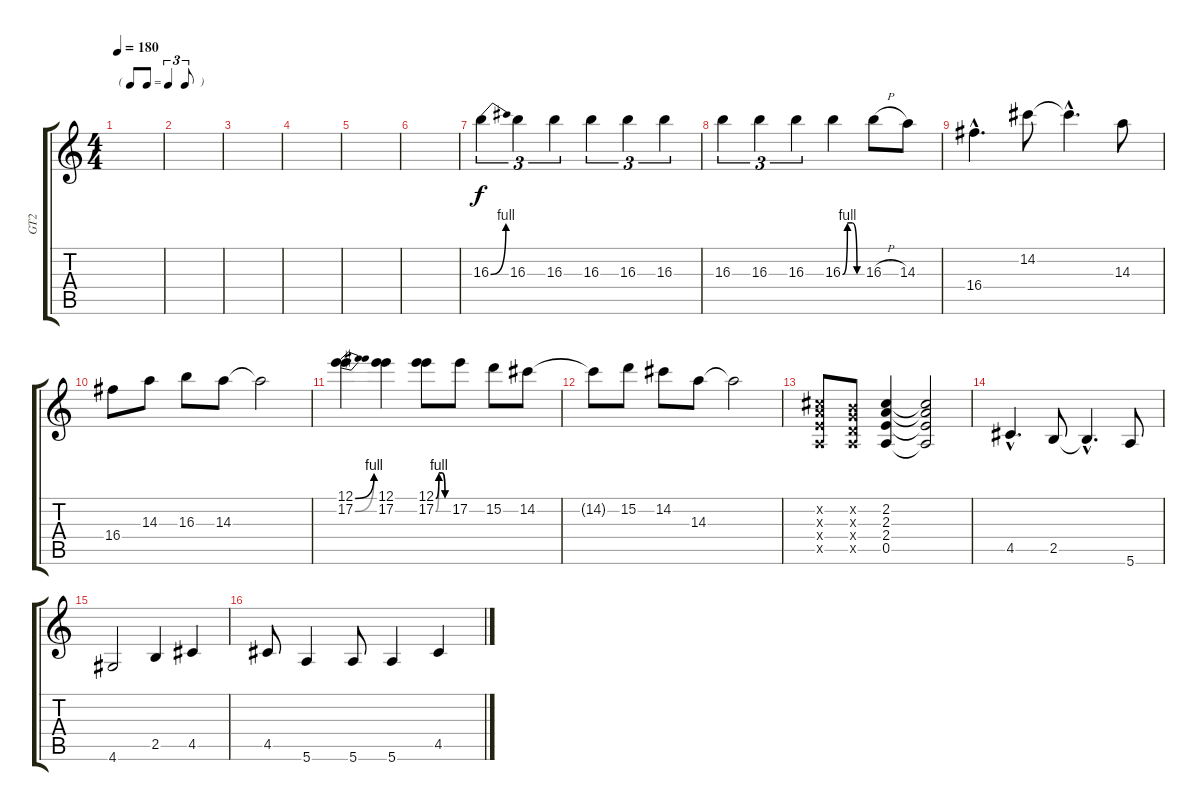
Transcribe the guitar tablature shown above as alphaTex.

\track ("GT2" "GT2") {instrument overdrivenguitar}
\staff {score tabs}
\tuning (E4 B3 G3 D3 A2 E2) {hide}
\ts (4 4)
\tf triplet8th
\tempo 180
\clef g2
\ks c
|
|
|
|
|
|
16.3{be (bend 0 0 60 4)}.4{tu (3 2)} 16.3.4{tu (3 2)} 16.3.4{tu (3 2)} 16.3.4{tu (3 2)} 16.3.4{tu (3 2)} 16.3.4{tu (3 2)} |
16.3.4{tu (3 2)} 16.3.4{tu (3 2)} 16.3.4{tu (3 2)} 16.3{be (custom 0 0 15 4 30 4 45 0 60 0)}.4 16.3{h}.8 14.3.8 |
16.4{hac}.4{d} 14.2.8 14.2{hac t}.4{d} 14.3.8 |
16.4.8 14.3.8 16.3.8 14.3.8 14.3{t}.2 |
(12.1{be (bend 0 0 60 4)} 17.2{be (bend 0 0 60 4)}).4 (12.1 17.2).4 (12.1{be (custom 0 0 15 4 30 4 45 0 60 0)} 17.2{be (custom 0 0 15 4 30 4 45 0 60 0)}).8 17.2.8 15.2.8 14.2.8 |
14.2{t}.8 15.2.8 14.2.8 14.3.8 14.3{t}.2 |
(2.2{x} 2.3{x} 2.4{x} 0.5{x}).8 (0.2{x} 0.3{x} 0.4{x} 0.5{x}).8 (2.2 2.3 2.4 0.5).4 (2.2{t} 2.3{t} 2.4{t} 0.5{t}).2 |
4.5{hac}.4{d} 2.5.8 2.5{hac t}.4{d} 5.6.8 |
4.6.2 2.5.4 4.5.4 |
4.5.8 5.6.4 5.6.8 5.6.4 4.5.4
